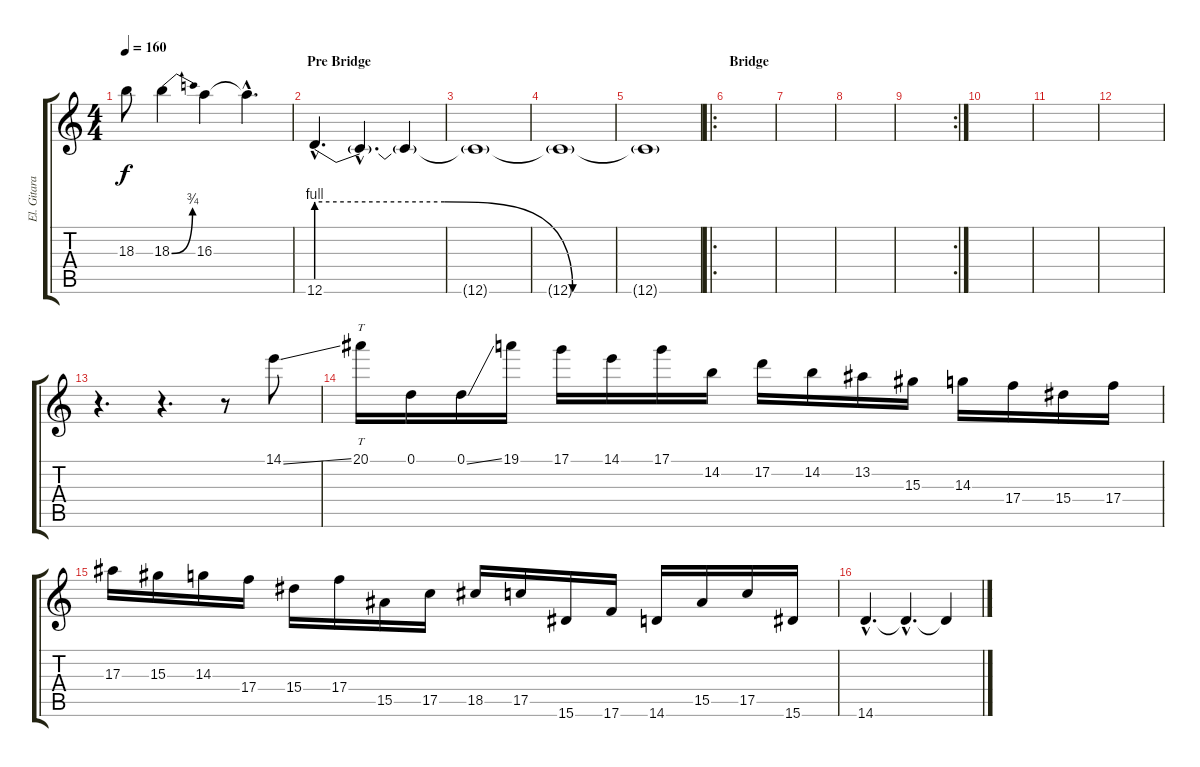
\track ("El. Gitara 2" "El. Gitara") {instrument overdrivenguitar}
\staff {score tabs}
\tuning (D4 A3 F3 C3 G2 C2) {hide}
\ts (4 4)
\tempo 160
\clef g2
\ks c
18.3.8{dy f} 18.3{be (bend 0 0 60 3)}.4 16.3.4 16.3{hac t}.4{d} |
\section ("" "Pre Bridge")
12.6{be (custom 0 4 20 4 40 0 60 0) hac}.4{d} 12.6{hac t}.4{d} 12.6{t}.4 |
12.6{t}.1 |
12.6{t}.1 |
12.6{t}.1 |
\ro
\section ("" "Bridge")
|
|
|
\rc 2
|
|
|
|
r.4{d} r.4{d} r.8 14.1{ss}.8 |
20.1.16{tt} 0.1.16 0.1{ss}.16 19.1.16 17.1.16 14.1.16 17.1.16 14.2.16 17.2.16 14.2.16 13.2.16 15.3.16 14.3.16 17.4.16 15.4.16 17.4.16 |
17.3.16 15.3.16 14.3.16 17.4.16 15.4.16 17.4.16 15.5.16 17.5.16 18.5.16 17.5.16 15.6.16 17.6.16 14.6.16 15.5.16 17.5.16 15.6.16 |
14.6{hac}.4{d} 14.6{hac t}.4{d} 14.6{t}.4
